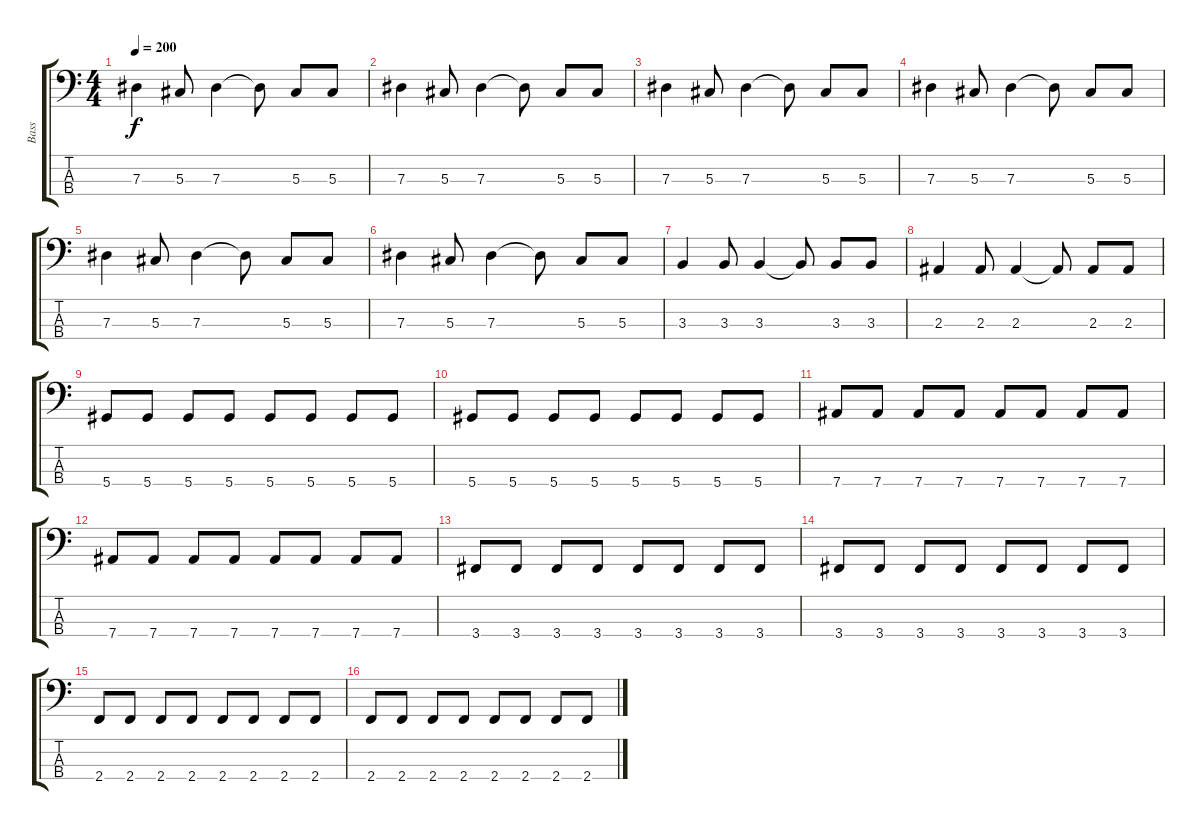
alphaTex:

\track ("Bass" "Bass") {instrument electricbasspick}
\staff {score tabs}
\tuning (Gb2 Db2 Ab1 Eb1) {hide}
\ts (4 4)
\tempo 200
\clef f4
\ks c
7.3.4{dy f} 5.3.8 7.3.4 7.3{t}.8 5.3.8 5.3.8 |
7.3.4 5.3.8 7.3.4 7.3{t}.8 5.3.8 5.3.8 |
7.3.4 5.3.8 7.3.4 7.3{t}.8 5.3.8 5.3.8 |
7.3.4 5.3.8 7.3.4 7.3{t}.8 5.3.8 5.3.8 |
7.3.4 5.3.8 7.3.4 7.3{t}.8 5.3.8 5.3.8 |
7.3.4 5.3.8 7.3.4 7.3{t}.8 5.3.8 5.3.8 |
3.3.4 3.3.8 3.3.4 3.3{t}.8 3.3.8 3.3.8 |
2.3.4 2.3.8 2.3.4 2.3{t}.8 2.3.8 2.3.8 |
5.4.8 5.4.8 5.4.8 5.4.8 5.4.8 5.4.8 5.4.8 5.4.8 |
5.4.8 5.4.8 5.4.8 5.4.8 5.4.8 5.4.8 5.4.8 5.4.8 |
7.4.8 7.4.8 7.4.8 7.4.8 7.4.8 7.4.8 7.4.8 7.4.8 |
7.4.8 7.4.8 7.4.8 7.4.8 7.4.8 7.4.8 7.4.8 7.4.8 |
3.4.8 3.4.8 3.4.8 3.4.8 3.4.8 3.4.8 3.4.8 3.4.8 |
3.4.8 3.4.8 3.4.8 3.4.8 3.4.8 3.4.8 3.4.8 3.4.8 |
2.4.8 2.4.8 2.4.8 2.4.8 2.4.8 2.4.8 2.4.8 2.4.8 |
2.4.8 2.4.8 2.4.8 2.4.8 2.4.8 2.4.8 2.4.8 2.4.8
